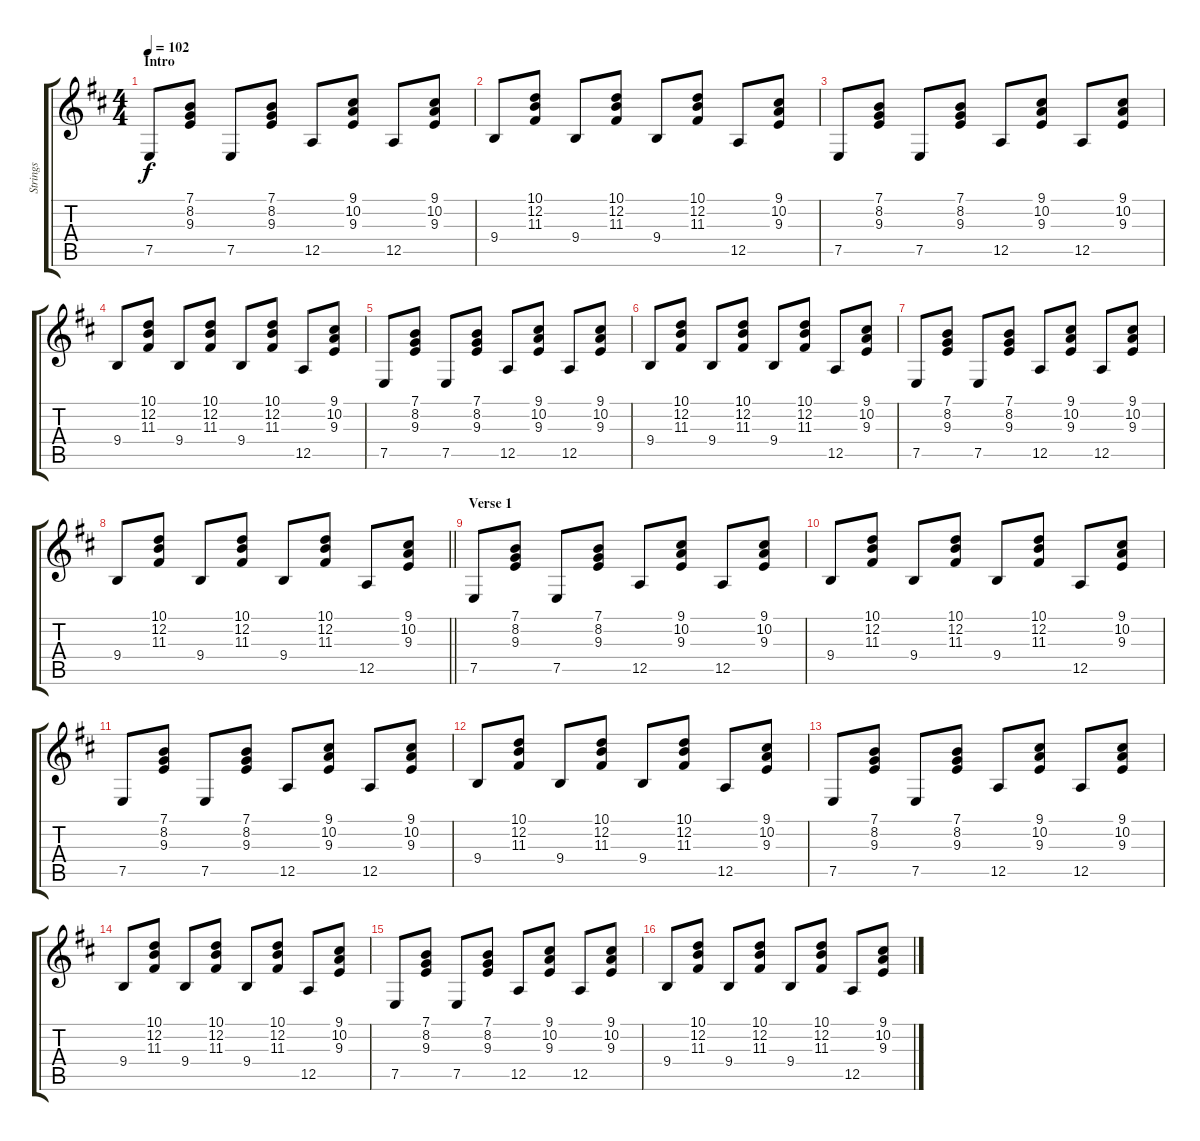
\track ("Strings" "Strings") {instrument pizzicatostrings}
\staff {score tabs}
\tuning (E4 B3 G3 D3 A2 E2) {hide}
\ts (4 4)
\section ("" "Intro")
\tempo 102
\clef g2
\ks d
7.5.8{dy f instrument pizzicatostrings} (7.1 8.2 9.3).8 7.5.8 (7.1 8.2 9.3).8 12.5.8 (9.1 10.2 9.3).8 12.5.8 (9.1 10.2 9.3).8 |
9.4.8 (10.1 12.2 11.3).8 9.4.8 (10.1 12.2 11.3).8 9.4.8 (10.1 12.2 11.3).8 12.5.8 (9.1 10.2 9.3).8 |
7.5.8 (7.1 8.2 9.3).8 7.5.8 (7.1 8.2 9.3).8 12.5.8 (9.1 10.2 9.3).8 12.5.8 (9.1 10.2 9.3).8 |
9.4.8 (10.1 12.2 11.3).8 9.4.8 (10.1 12.2 11.3).8 9.4.8 (10.1 12.2 11.3).8 12.5.8 (9.1 10.2 9.3).8 |
7.5.8 (7.1 8.2 9.3).8 7.5.8 (7.1 8.2 9.3).8 12.5.8 (9.1 10.2 9.3).8 12.5.8 (9.1 10.2 9.3).8 |
9.4.8 (10.1 12.2 11.3).8 9.4.8 (10.1 12.2 11.3).8 9.4.8 (10.1 12.2 11.3).8 12.5.8 (9.1 10.2 9.3).8 |
7.5.8 (7.1 8.2 9.3).8 7.5.8 (7.1 8.2 9.3).8 12.5.8 (9.1 10.2 9.3).8 12.5.8 (9.1 10.2 9.3).8 |
\barLineRight lightlight
9.4.8 (10.1 12.2 11.3).8 9.4.8 (10.1 12.2 11.3).8 9.4.8 (10.1 12.2 11.3).8 12.5.8 (9.1 10.2 9.3).8 |
\section ("" "Verse 1")
7.5.8 (7.1 8.2 9.3).8 7.5.8 (7.1 8.2 9.3).8 12.5.8 (9.1 10.2 9.3).8 12.5.8 (9.1 10.2 9.3).8 |
9.4.8 (10.1 12.2 11.3).8 9.4.8 (10.1 12.2 11.3).8 9.4.8 (10.1 12.2 11.3).8 12.5.8 (9.1 10.2 9.3).8 |
7.5.8 (7.1 8.2 9.3).8 7.5.8 (7.1 8.2 9.3).8 12.5.8 (9.1 10.2 9.3).8 12.5.8 (9.1 10.2 9.3).8 |
9.4.8 (10.1 12.2 11.3).8 9.4.8 (10.1 12.2 11.3).8 9.4.8 (10.1 12.2 11.3).8 12.5.8 (9.1 10.2 9.3).8 |
7.5.8 (7.1 8.2 9.3).8 7.5.8 (7.1 8.2 9.3).8 12.5.8 (9.1 10.2 9.3).8 12.5.8 (9.1 10.2 9.3).8 |
9.4.8 (10.1 12.2 11.3).8 9.4.8 (10.1 12.2 11.3).8 9.4.8 (10.1 12.2 11.3).8 12.5.8 (9.1 10.2 9.3).8 |
7.5.8 (7.1 8.2 9.3).8 7.5.8 (7.1 8.2 9.3).8 12.5.8 (9.1 10.2 9.3).8 12.5.8 (9.1 10.2 9.3).8 |
9.4.8 (10.1 12.2 11.3).8 9.4.8 (10.1 12.2 11.3).8 9.4.8 (10.1 12.2 11.3).8 12.5.8 (9.1 10.2 9.3).8
